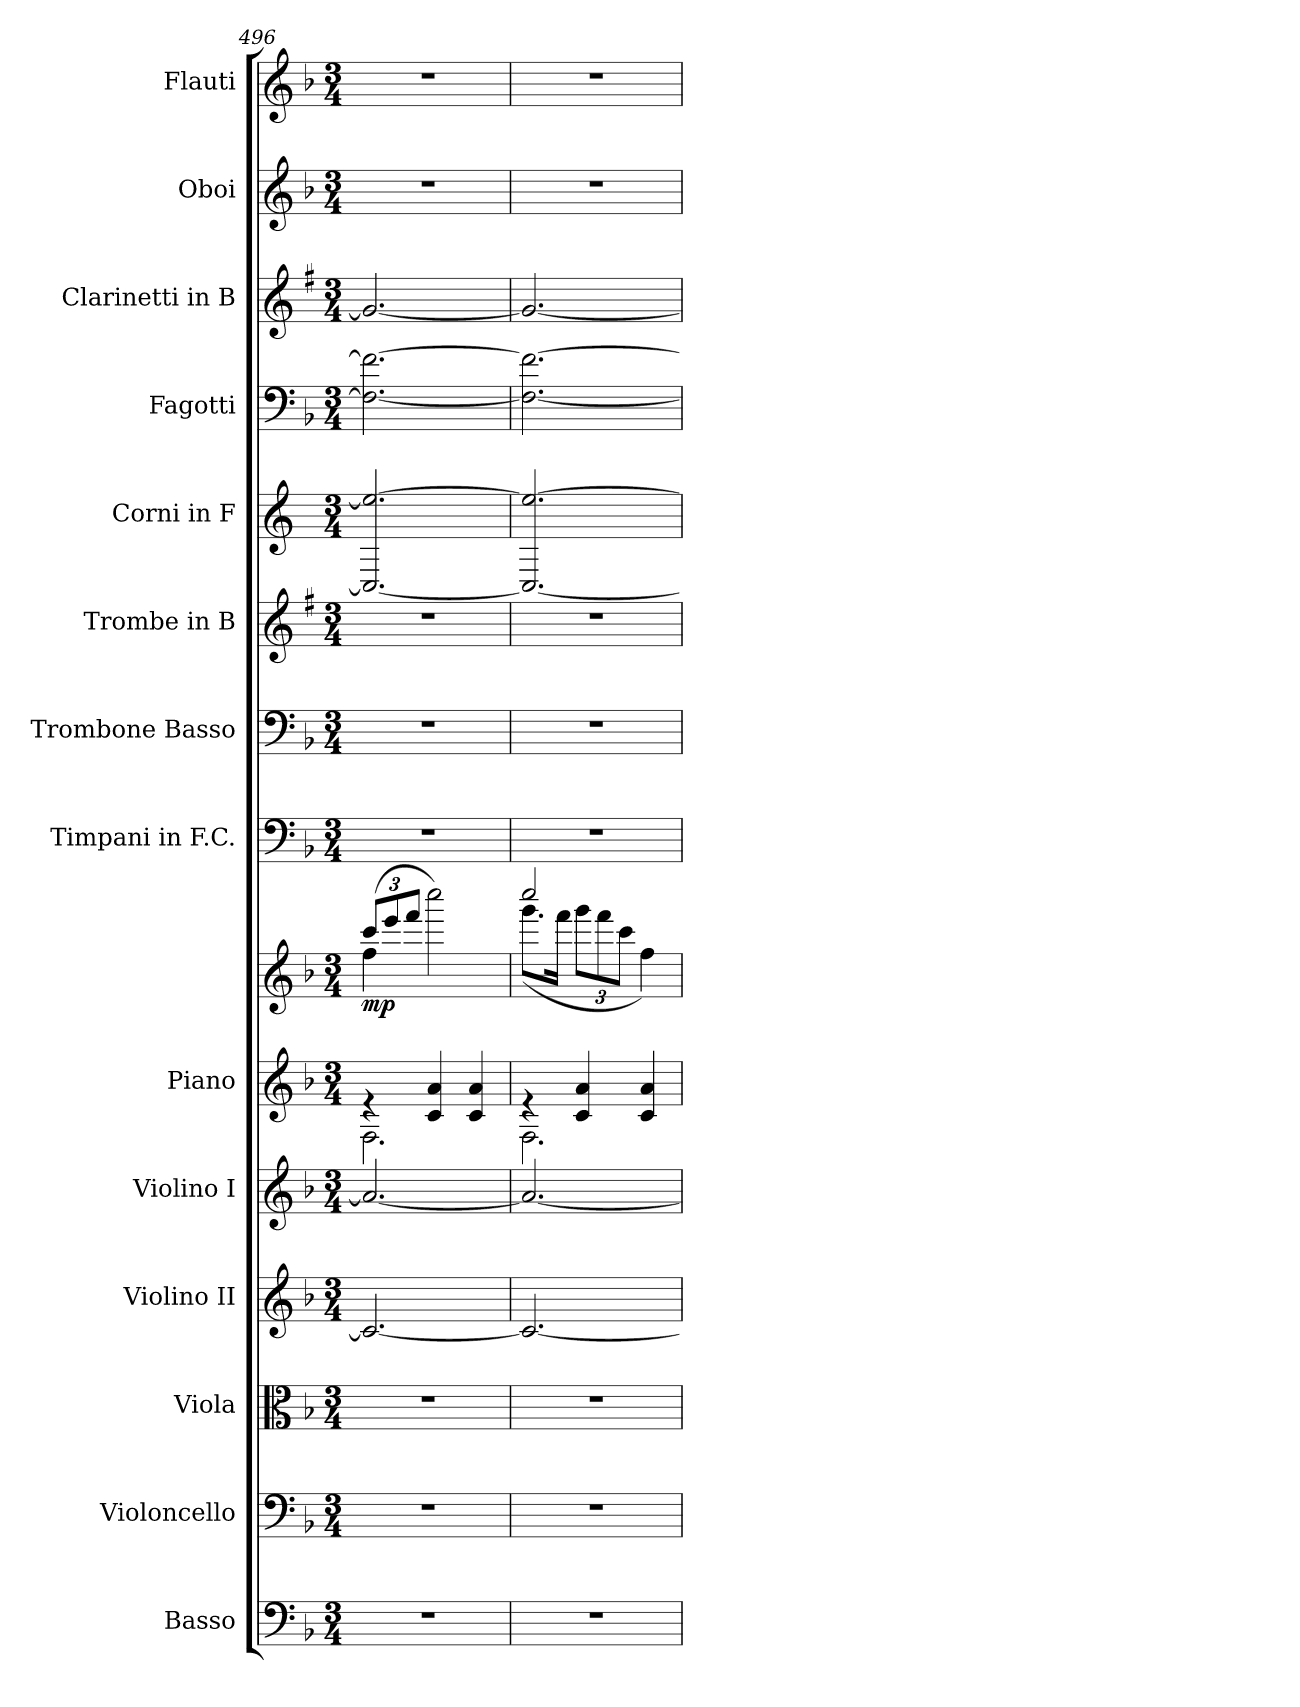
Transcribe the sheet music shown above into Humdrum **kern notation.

**kern	**kern	**kern	**kern	**kern	**kern	**kern	**dynam	**kern	**kern	**kern	**kern	**kern	**kern	**kern	**kern
*part14	*part13	*part12	*part11	*part10	*part9	*part9	*part9	*part8	*part7	*part6	*part5	*part4	*part3	*part2	*part1
*staff15	*staff14	*staff13	*staff12	*staff11	*staff10	*staff9	*staff9/10	*staff8	*staff7	*staff6	*staff5	*staff4	*staff3	*staff2	*staff1
*I"Basso	*I"Violoncello	*I"Viola	*I"Violino II	*I"Violino I	*I"Piano	*	*	*I"Timpani in F.C.	*I"Trombone Basso	*I"Trombe in B	*I"Corni in F	*I"Fagotti	*I"Clarinetti in B	*I"Oboi	*I"Flauti
*	*	*	*	*	*I'Pno.	*	*	*I'Timp.	*	*	*	*	*	*I'Ob.	*I'Fl.
!!LO:PB:g=z
*clefF4	*clefF4	*clefC3	*clefG2	*clefG2	*clefG2	*clefG2	*	*clefF4	*clefF4	*clefG2	*clefG2	*clefF4	*clefG2	*clefG2	*clefG2
*ITrd7c12	*	*	*	*	*	*	*	*	*	*ITrd1c2	*ITrd4c7	*	*ITrd1c2	*	*
*k[b-]	*k[b-]	*k[b-]	*k[b-]	*k[b-]	*k[b-]	*k[b-]	*	*k[b-]	*k[b-]	*k[b-]	*k[b-]	*k[b-]	*k[b-]	*k[b-]	*k[b-]
*M3/4	*M3/4	*M3/4	*M3/4	*M3/4	*M3/4	*M3/4	*	*M3/4	*M3/4	*M3/4	*M3/4	*M3/4	*M3/4	*M3/4	*M3/4
=496	=496	=496	=496	=496	=496	=496	=496	=496	=496	=496	=496	=496	=496	=496	=496
*	*	*	*	*	*^	*	*	*	*	*	*	*	*	*	*
*	*	*	*	*	*	*	*Xbrackettup	*	*	*	*	*	*	*	*	*
*	*	*	*	*	*	*	*^	*	*	*	*	*	*	*	*	*
!	!	!	!	!	!	!	!	!	!LO:DY:b	!	!	!	!	!	!	!	!
2.r	2.r	2.r	2.c/_	2.a/_	4re	2.F\	(>12ccc/L	4ff\	mp	2.r	2.r	2.r	2.FF/_ 2.a/_	2.F\_ 2.f\_	2.f/_	2.r	2.r
.	.	.	.	.	.	.	12eee/	.	.	.	.	.	.	.	.	.	.
.	.	.	.	.	.	.	12fff/J	.	.	.	.	.	.	.	.	.	.
.	.	.	.	.	4c/ 4a/	.	2cccc\)	2ryy	.	.	.	.	.	.	.	.	.
.	.	.	.	.	4c/ 4a/	.	.	.	.	.	.	.	.	.	.	.	.
=497	=497	=497	=497	=497	=497	=497	=497	=497	=497	=497	=497	=497	=497	=497	=497	=497	=497
2.r	2.r	2.r	2.c/_	2.a/_	4re	2.F\	2cccc/	(<8.ggg\L	.	2.r	2.r	2.r	2.FF/_ 2.a/_	2.F\_ 2.f\_	2.f/_	2.r	2.r
.	.	.	.	.	.	.	.	16fff\Jk	.	.	.	.	.	.	.	.	.
.	.	.	.	.	4c/ 4a/	.	.	12ggg\L	.	.	.	.	.	.	.	.	.
.	.	.	.	.	.	.	.	12fff\	.	.	.	.	.	.	.	.	.
.	.	.	.	.	.	.	.	12ccc\J	.	.	.	.	.	.	.	.	.
.	.	.	.	.	4c/ 4a/	.	4ryy	4ff\)	.	.	.	.	.	.	.	.	.
*	*	*	*	*	*v	*v	*	*	*	*	*	*	*	*	*	*	*
*	*	*	*	*	*	*v	*v	*	*	*	*	*	*	*	*	*
=	=	=	=	=	=	=	=	=	=	=	=	=	=	=	=
*-	*-	*-	*-	*-	*-	*-	*-	*-	*-	*-	*-	*-	*-	*-	*-
